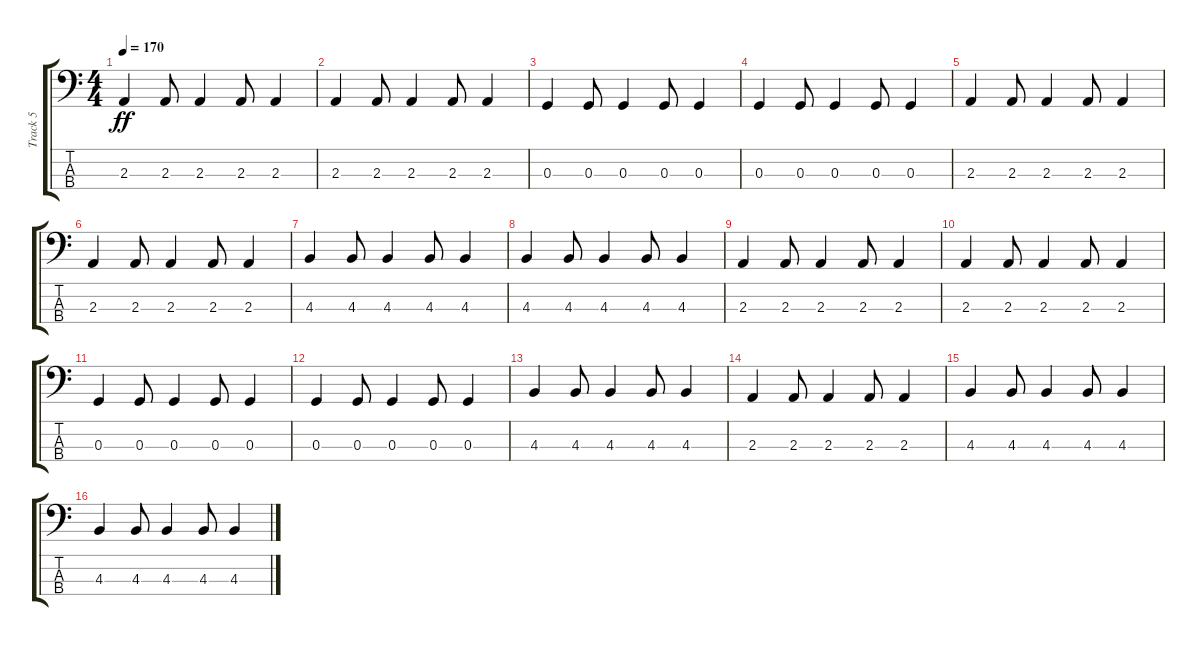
\track ("Track 5" "Track 5") {instrument electricbasspick}
\staff {score tabs}
\tuning (F2 C2 G1 D1) {hide}
\ts (4 4)
\tempo 170
\clef f4
\ks c
2.3.4{dy ff} 2.3.8 2.3.4 2.3.8 2.3.4 |
2.3.4 2.3.8 2.3.4 2.3.8 2.3.4 |
0.3.4 0.3.8 0.3.4 0.3.8 0.3.4 |
0.3.4 0.3.8 0.3.4 0.3.8 0.3.4 |
2.3.4 2.3.8 2.3.4 2.3.8 2.3.4 |
2.3.4 2.3.8 2.3.4 2.3.8 2.3.4 |
4.3.4 4.3.8 4.3.4 4.3.8 4.3.4 |
4.3.4 4.3.8 4.3.4 4.3.8 4.3.4 |
2.3.4 2.3.8 2.3.4 2.3.8 2.3.4 |
2.3.4 2.3.8 2.3.4 2.3.8 2.3.4 |
0.3.4 0.3.8 0.3.4 0.3.8 0.3.4 |
0.3.4 0.3.8 0.3.4 0.3.8 0.3.4 |
4.3.4 4.3.8 4.3.4 4.3.8 4.3.4 |
2.3.4 2.3.8 2.3.4 2.3.8 2.3.4 |
4.3.4 4.3.8 4.3.4 4.3.8 4.3.4 |
4.3.4 4.3.8 4.3.4 4.3.8 4.3.4
